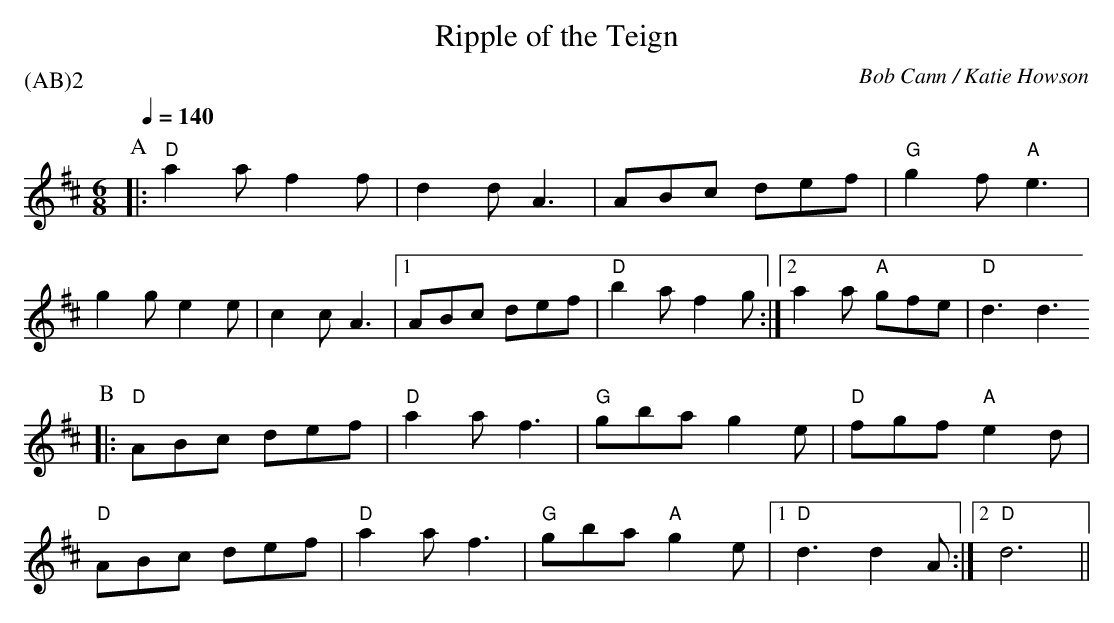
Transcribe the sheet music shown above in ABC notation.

X:1
T:Ripple of the Teign
P:(AB)2
M:6/8
Q:1/4=140
L:1/8
C:Bob Cann / Katie Howson
K:D
P:A
|:  "D" a2 a f2 f | d2 d A3 | ABc def | "G" g2 f "A" e3 |
g2 g e2 e | c2 c A3 |1 ABc def | "D" b2 a f2 g :|2  a2 a "A" gfe | "D" d3 d3
P:B
|: "D" ABc def | "D" a2 a f3 | "G" gba g2 e | "D" fgf "A" e2 d |
"D" ABc def | "D" a2 a f3 | "G" gba "A" g2 e |1 "D" d3 d2 A :|2 "D" d6 ||
